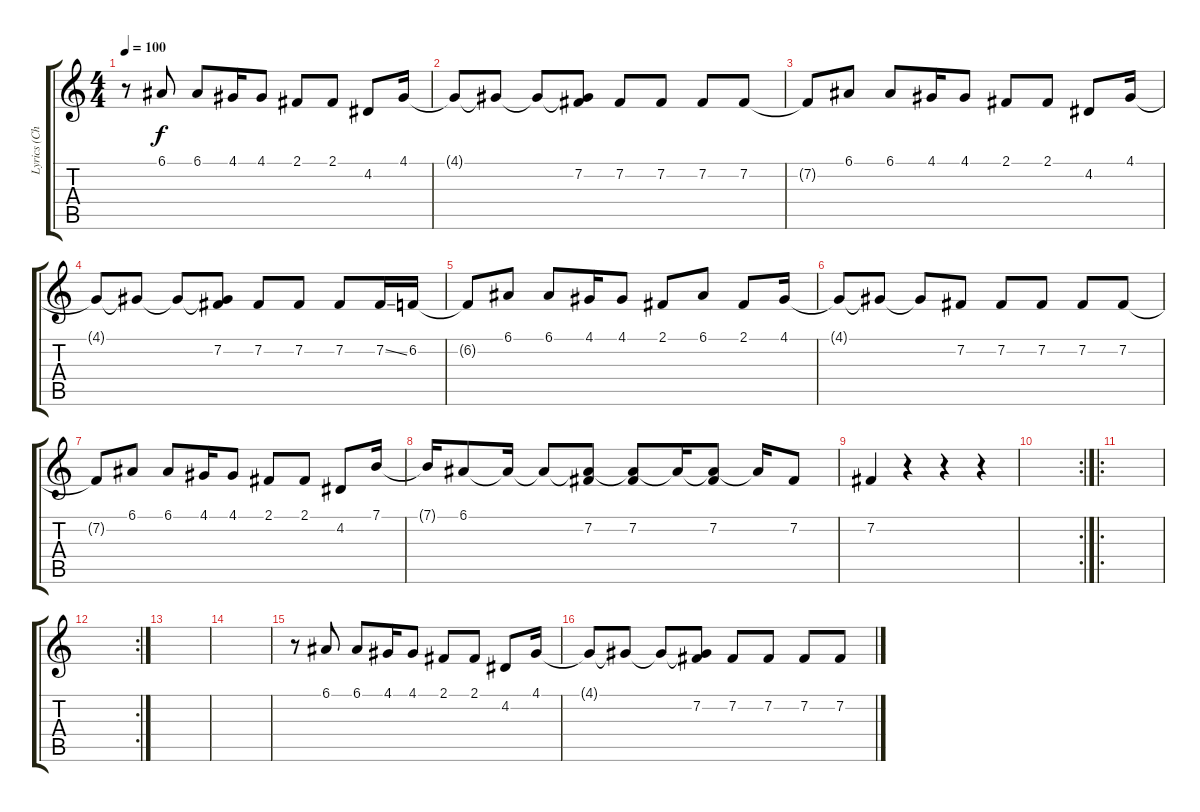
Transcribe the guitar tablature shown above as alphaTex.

\track ("Lyrics (Chester)" "Lyrics (Ch") {instrument oboe}
\staff {score tabs}
\tuning (E4 B3 G3 D3 A2 E2) {hide}
\ts (4 4)
\tempo 100
\clef g2
\ks c
r.8{dy f} 6.1.8 6.1.8 4.1.16 4.1.8 2.1.8 2.1.8 4.2.8 4.1.16 |
4.1{t}.8 4.1{t}.8 4.1{t}.8 (4.1{t} 7.2).8 7.2.8 7.2.8 7.2.8 7.2.8 |
7.2{t}.8 6.1.8 6.1.8 4.1.16 4.1.8 2.1.8 2.1.8 4.2.8 4.1.16 |
4.1{t}.8 4.1{t}.8 4.1{t}.8 (4.1{t} 7.2).8 7.2.8 7.2.8 7.2.8 7.2{ss}.16 6.2.16 |
6.2{t}.8 6.1.8 6.1.8 4.1.16 4.1.8 2.1.8 6.1.8 2.1.8 4.1.16 |
4.1{t}.8 4.1{t}.8 4.1{t}.8 7.2.8 7.2.8 7.2.8 7.2.8 7.2.8 |
7.2{t}.8 6.1.8 6.1.8 4.1.16 4.1.8 2.1.8 2.1.8 4.2.8 7.1.16 |
7.1{t}.16 6.1.8 6.1{t}.16 6.1{t}.8 (6.1{t} 7.2).8 (6.1{t} 7.2).8 6.1{t}.16 (6.1{t} 7.2).8 6.1{t}.16 7.2.8 |
7.2.4 r.4 r.4 r.4 |
\rc 2
|
\ro
|
\rc 2
|
|
|
r.8 6.1.8 6.1.8 4.1.16 4.1.8 2.1.8 2.1.8 4.2.8 4.1.16 |
4.1{t}.8 4.1{t}.8 4.1{t}.8 (4.1{t} 7.2).8 7.2.8 7.2.8 7.2.8 7.2.8
